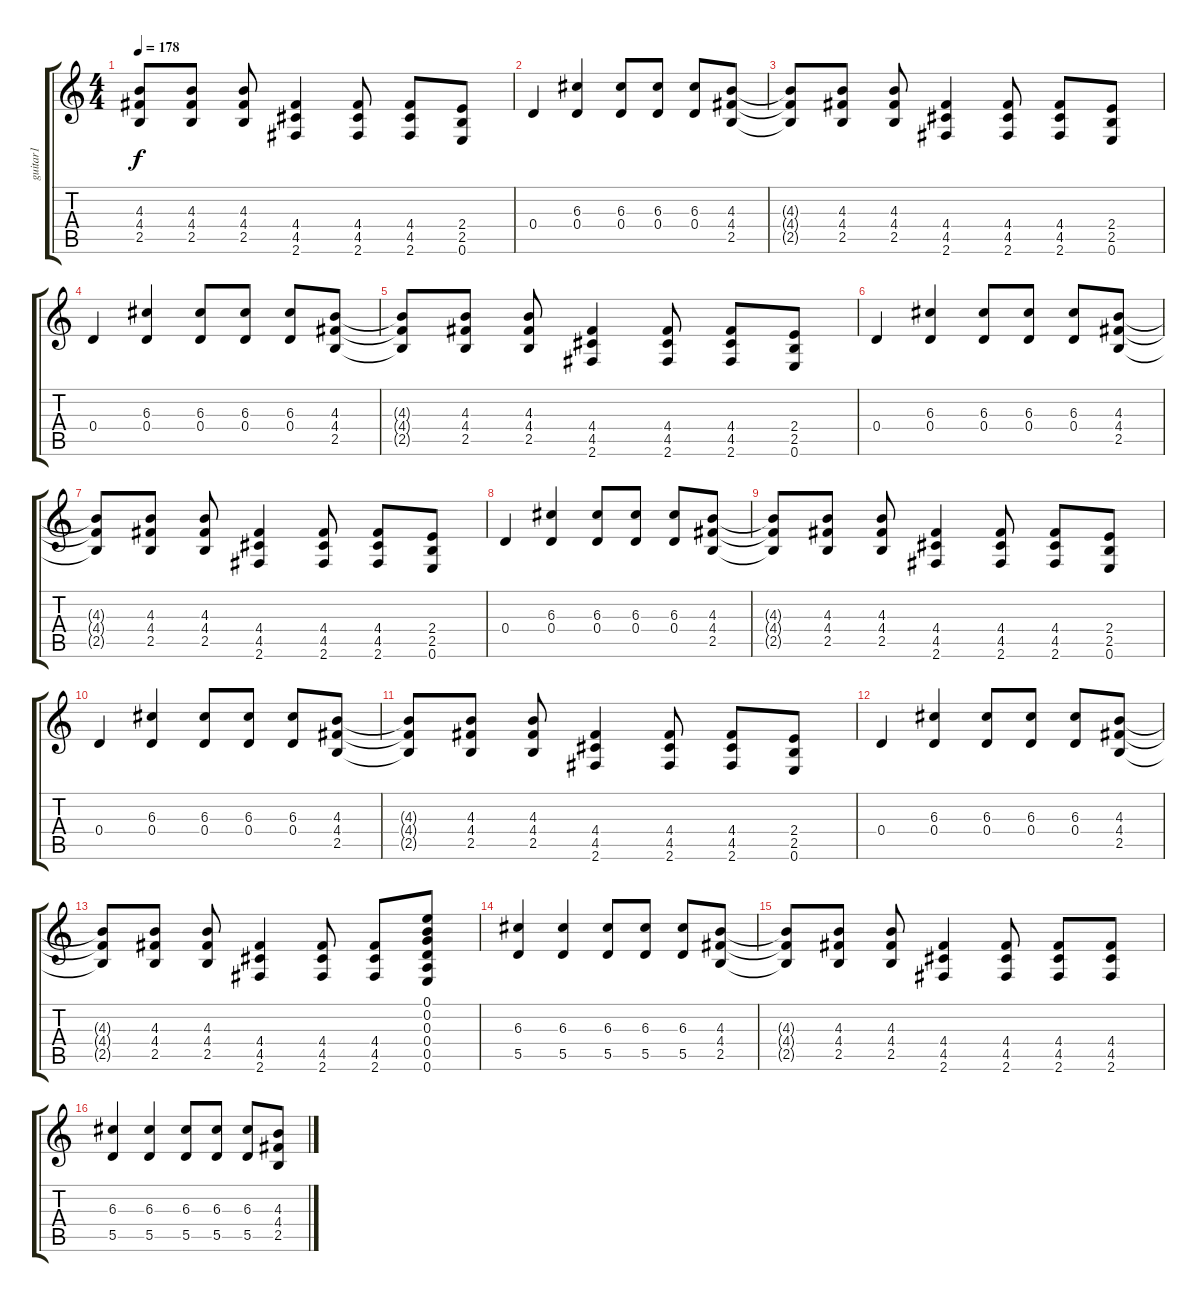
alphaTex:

\track ("guitar1" "guitar1") {instrument electricguitarclean}
\staff {score tabs}
\tuning (E4 B3 G3 D3 A2 E2) {hide}
\ts (4 4)
\tempo 178
\clef g2
\ks c
(4.3{t} 4.4{t} 2.5{t}).8{dy f} (4.3 4.4 2.5).8 (4.3 4.4 2.5).8 (4.4 4.5 2.6).4 (4.4 4.5 2.6).8 (4.4 4.5 2.6).8 (2.4 2.5 0.6).8 |
0.4.4 (6.3 0.4).4 (6.3 0.4).8 (6.3 0.4).8 (6.3 0.4).8 (4.3 4.4 2.5).8 |
(4.3{t} 4.4{t} 2.5{t}).8 (4.3 4.4 2.5).8 (4.3 4.4 2.5).8 (4.4 4.5 2.6).4 (4.4 4.5 2.6).8 (4.4 4.5 2.6).8 (2.4 2.5 0.6).8 |
0.4.4 (6.3 0.4).4 (6.3 0.4).8 (6.3 0.4).8 (6.3 0.4).8 (4.3 4.4 2.5).8 |
(4.3{t} 4.4{t} 2.5{t}).8 (4.3 4.4 2.5).8 (4.3 4.4 2.5).8 (4.4 4.5 2.6).4 (4.4 4.5 2.6).8 (4.4 4.5 2.6).8 (2.4 2.5 0.6).8 |
0.4.4 (6.3 0.4).4 (6.3 0.4).8 (6.3 0.4).8 (6.3 0.4).8 (4.3 4.4 2.5).8 |
(4.3{t} 4.4{t} 2.5{t}).8 (4.3 4.4 2.5).8 (4.3 4.4 2.5).8 (4.4 4.5 2.6).4 (4.4 4.5 2.6).8 (4.4 4.5 2.6).8 (2.4 2.5 0.6).8 |
0.4.4 (6.3 0.4).4 (6.3 0.4).8 (6.3 0.4).8 (6.3 0.4).8 (4.3 4.4 2.5).8 |
(4.3{t} 4.4{t} 2.5{t}).8 (4.3 4.4 2.5).8 (4.3 4.4 2.5).8 (4.4 4.5 2.6).4 (4.4 4.5 2.6).8 (4.4 4.5 2.6).8 (2.4 2.5 0.6).8 |
0.4.4 (6.3 0.4).4 (6.3 0.4).8 (6.3 0.4).8 (6.3 0.4).8 (4.3 4.4 2.5).8 |
(4.3{t} 4.4{t} 2.5{t}).8 (4.3 4.4 2.5).8 (4.3 4.4 2.5).8 (4.4 4.5 2.6).4 (4.4 4.5 2.6).8 (4.4 4.5 2.6).8 (2.4 2.5 0.6).8 |
0.4.4 (6.3 0.4).4 (6.3 0.4).8 (6.3 0.4).8 (6.3 0.4).8 (4.3 4.4 2.5).8 |
(4.3{t} 4.4{t} 2.5{t}).8 (4.3 4.4 2.5).8 (4.3 4.4 2.5).8 (4.4 4.5 2.6).4 (4.4 4.5 2.6).8 (4.4 4.5 2.6).8 (0.1 0.2 0.3 0.4 0.5 0.6).8{instrument overdrivenguitar} |
(6.3 5.5).4 (6.3 5.5).4 (6.3 5.5).8 (6.3 5.5).8 (6.3 5.5).8 (4.3 4.4 2.5).8 |
(4.3{t} 4.4{t} 2.5{t}).8 (4.3 4.4 2.5).8 (4.3 4.4 2.5).8 (4.4 4.5 2.6).4 (4.4 4.5 2.6).8 (4.4 4.5 2.6).8 (4.4 4.5 2.6).8 |
(6.3 5.5).4 (6.3 5.5).4 (6.3 5.5).8 (6.3 5.5).8 (6.3 5.5).8 (4.3 4.4 2.5).8
